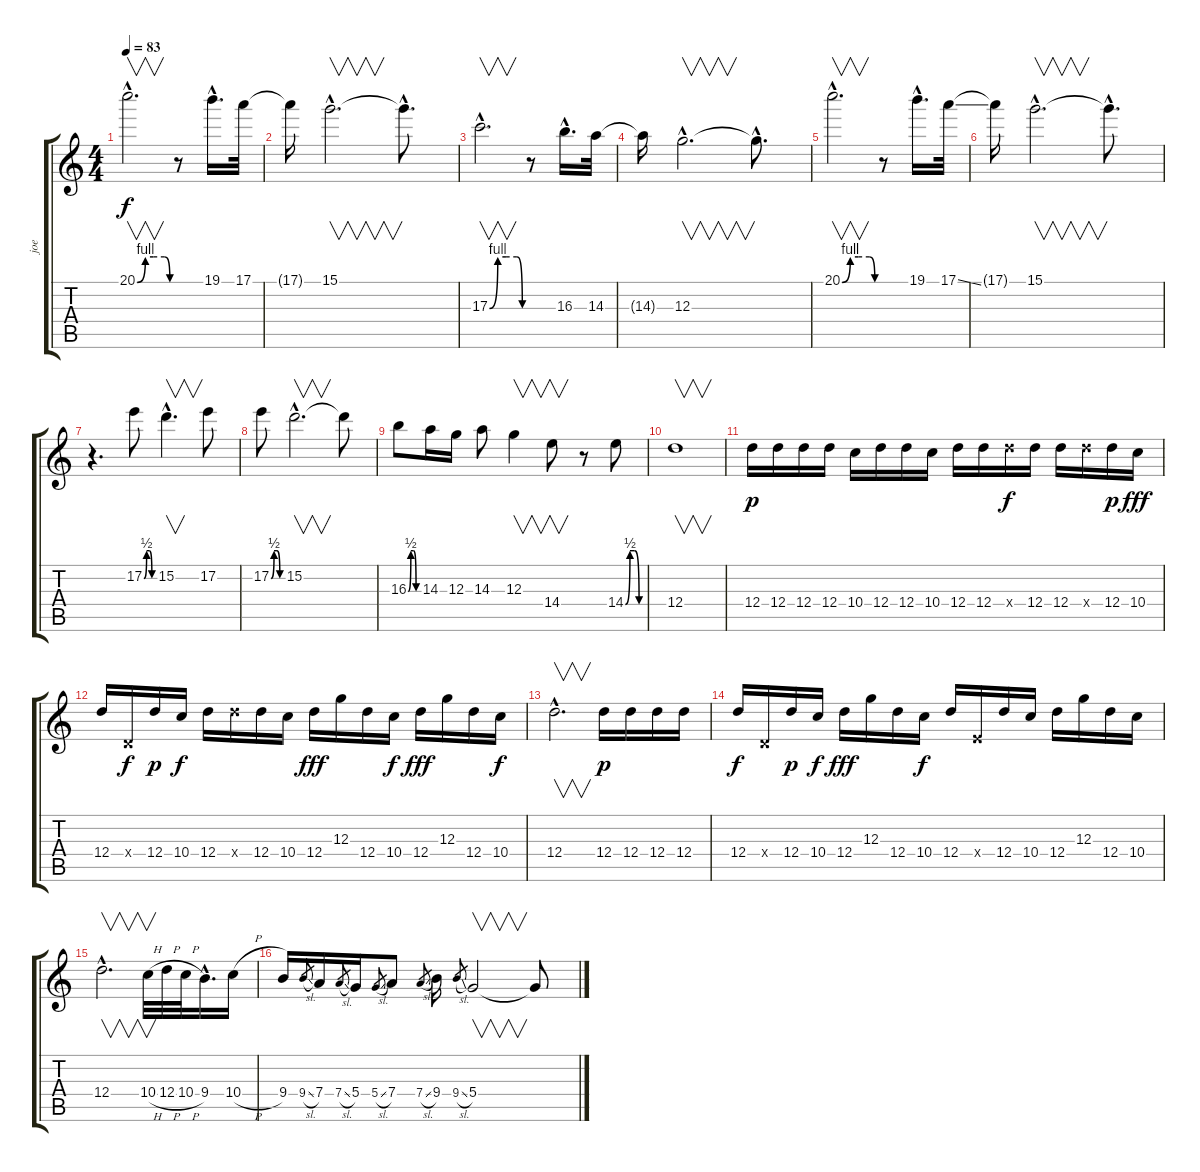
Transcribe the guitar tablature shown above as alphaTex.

\track ("joe" "joe") {instrument electricguitarjazz}
\staff {score tabs}
\tuning (E4 B3 G3 D3 A2 E2) {hide}
\ts (4 4)
\tempo 83
\clef g2
\ks c
20.1{be (custom 0 0 15 4 30 4 50 4 60 0) hac}.2{v d dy f} r.8 19.1{hac}.16{d} 17.1.32 |
17.1{t}.16 15.1{hac}.2{v d} 15.1{hac t}.8{d} |
17.3{be (custom 0 0 15 4 30 4 50 4 60 0) hac}.2{v d} r.8 16.3{hac}.16{d} 14.3.32 |
14.3{t}.16 12.3{hac}.2{v d} 12.3{hac t}.8{d} |
20.1{be (custom 0 0 15 4 30 4 50 4 60 0) hac}.2{v d} r.8 19.1{hac}.16{d} 17.1{ss}.32 |
17.1{t}.16 15.1{hac}.2{v d} 15.1{hac t}.8{d} |
r.4{d} 17.2{be (custom 0 0 15 2 30 2 45 0 60 0)}.8 15.2{hac}.4{v d} 17.2.8 |
17.2{be (custom 0 0 15 2 30 2 45 0 60 0)}.8 15.2{hac}.2{v d} 15.2{t}.8 |
16.3{be (custom 0 0 15 2 30 2 45 0 60 0)}.8 14.3.16 12.3.16 14.3.8 12.3.4{v} 14.4.8{v} r.8 14.4{be (custom 0 0 15 2 30 2 45 0 60 0)}.8 |
12.4.1{v} |
12.4.16{dy p} 12.4.16 12.4.16 12.4.16 10.4.16 12.4.16 12.4.16 10.4.16 12.4.16 12.4.16 12.4{x}.16{dy f} 12.4.16 12.4.16 12.4{x}.16 12.4.16{dy p} 10.4.16{dy fff} |
12.4.16 0.4{x}.16{dy f} 12.4.16{dy p} 10.4.16{dy f} 12.4.16 12.4{x}.16 12.4.16 10.4.16 12.4.16{dy fff} 12.3.16 12.4.16 10.4.16{dy f} 12.4.16{dy fff} 12.3.16 12.4.16 10.4.16{dy f} |
12.4{hac}.2{v d} 12.4.16{dy p} 12.4.16 12.4.16 12.4.16 |
12.4.16{dy f} 0.4{x}.16 12.4.16{dy p} 10.4.16{dy f} 12.4.16{dy fff} 12.3.16 12.4.16 10.4.16{dy f} 12.4.16 2.4{x}.16 12.4.16 10.4.16 12.4.16 12.3.16 12.4.16 10.4.16 |
12.4{hac}.2{v d} 10.4{h}.32{v} 12.4{h}.32 10.4{h}.32 9.4{hac}.16{d} 10.4{h}.16 |
9.4.16 9.4{sl}.8{gr} 7.4.16 7.4{sl}.8{gr} 5.4.16 5.4{sl}.8{gr} 7.4.8 7.4{sl}.8{gr} 9.4.16 9.4{sl}.8{gr} 5.4.2{v} 5.4{t}.8
